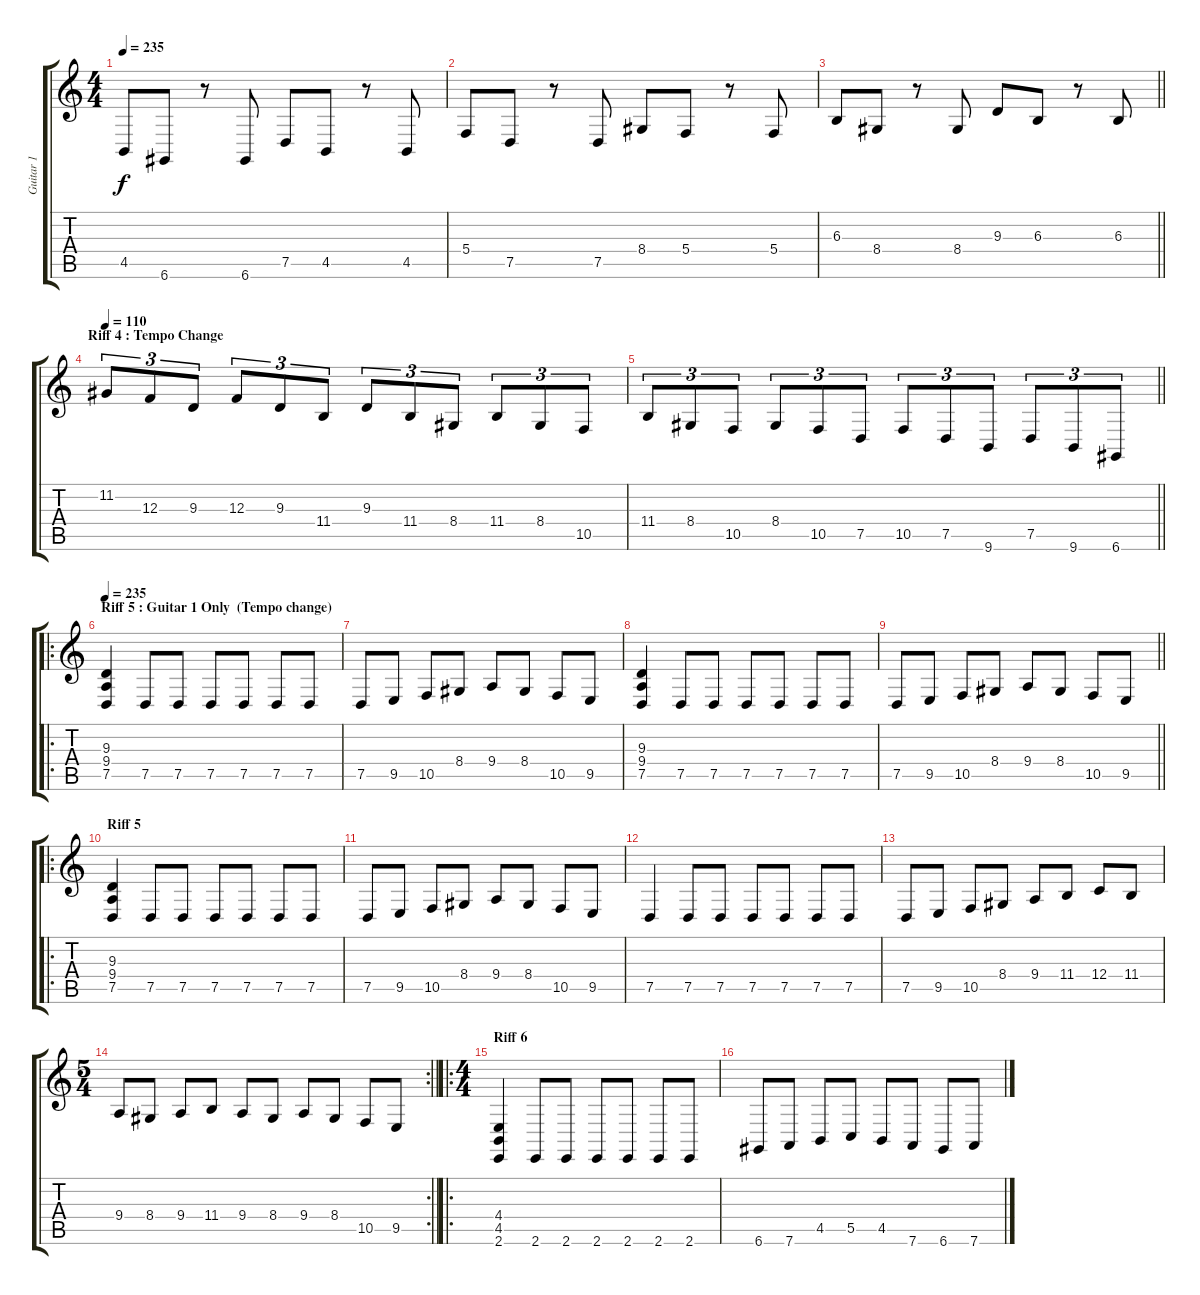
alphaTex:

\track ("Guitar 1" "Guitar 1") {instrument stringensemble1}
\staff {score tabs}
\tuning (D4 A3 F3 C3 G2 D2) {hide}
\ts (4 4)
\tempo 235
\clef g2
\ks c
4.5.8{dy f} 6.6.8 r.8 6.6.8 7.5.8 4.5.8 r.8 4.5.8 |
5.4.8 7.5.8 r.8 7.5.8 8.4.8 5.4.8 r.8 5.4.8 |
\barLineRight lightlight
6.3.8 8.4.8 r.8 8.4.8 9.3.8 6.3.8 r.8 6.3.8 |
\section ("" "Riff 4 : Tempo Change")
\tempo 110
11.2.8{tu (3 2)} 12.3.8{tu (3 2)} 9.3.8{tu (3 2)} 12.3.8{tu (3 2)} 9.3.8{tu (3 2)} 11.4.8{tu (3 2)} 9.3.8{tu (3 2)} 11.4.8{tu (3 2)} 8.4.8{tu (3 2)} 11.4.8{tu (3 2)} 8.4.8{tu (3 2)} 10.5.8{tu (3 2)} |
\barLineRight lightlight
11.4.8{tu (3 2)} 8.4.8{tu (3 2)} 10.5.8{tu (3 2)} 8.4.8{tu (3 2)} 10.5.8{tu (3 2)} 7.5.8{tu (3 2)} 10.5.8{tu (3 2)} 7.5.8{tu (3 2)} 9.6.8{tu (3 2)} 7.5.8{tu (3 2)} 9.6.8{tu (3 2)} 6.6.8{tu (3 2)} |
\ro
\section ("" "Riff 5 : Guitar 1 Only  (Tempo change)")
\tempo 235
(9.3 9.4 7.5).4 7.5.8 7.5.8 7.5.8 7.5.8 7.5.8 7.5.8 |
7.5.8 9.5.8 10.5.8 8.4.8 9.4.8 8.4.8 10.5.8 9.5.8 |
(9.3 9.4 7.5).4 7.5.8 7.5.8 7.5.8 7.5.8 7.5.8 7.5.8 |
\barLineRight lightlight
7.5.8 9.5.8 10.5.8 8.4.8 9.4.8 8.4.8 10.5.8 9.5.8 |
\ro
\section ("" "Riff 5")
(9.3 9.4 7.5).4 7.5.8 7.5.8 7.5.8 7.5.8 7.5.8 7.5.8 |
7.5.8 9.5.8 10.5.8 8.4.8 9.4.8 8.4.8 10.5.8 9.5.8 |
7.5.4 7.5.8 7.5.8 7.5.8 7.5.8 7.5.8 7.5.8 |
7.5.8 9.5.8 10.5.8 8.4.8 9.4.8 11.4.8 12.4.8 11.4.8 |
\rc 2
\ts (5 4)
\barLineRight lightlight
9.4.8 8.4.8 9.4.8 11.4.8 9.4.8 8.4.8 9.4.8 8.4.8 10.5.8 9.5.8 |
\ro
\ts (4 4)
\section ("" "Riff 6")
(4.4 4.5 2.6).4 2.6.8 2.6.8 2.6.8 2.6.8 2.6.8 2.6.8 |
6.6.8 7.6.8 4.5.8 5.5.8 4.5.8 7.6.8 6.6.8 7.6.8
